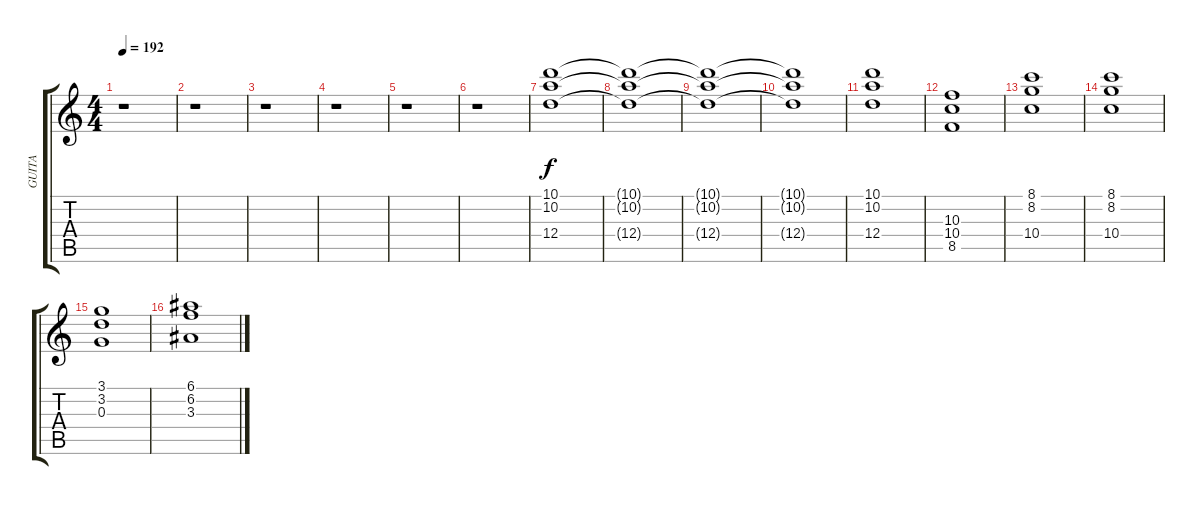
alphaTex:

\track ("     GUITAR" "     GUITA") {instrument distortionguitar}
\staff {score tabs}
\tuning (E4 B3 G3 D3 A2 E2) {hide}
\ts (4 4)
\tempo 192
\clef g2
\ks c
r.1{dy f instrument distortionguitar} |
r.1 |
r.1 |
r.1 |
r.1 |
r.1 |
(10.1 10.2 12.4).1 |
(10.1{t} 10.2{t} 12.4{t}).1 |
(10.1{t} 10.2{t} 12.4{t}).1 |
(10.1{t} 10.2{t} 12.4{t}).1 |
(10.1 10.2 12.4).1 |
(10.3 10.4 8.5).1 |
(8.1 8.2 10.4).1 |
(8.1 8.2 10.4).1 |
(3.1 3.2 0.3).1 |
(6.1 6.2 3.3).1
